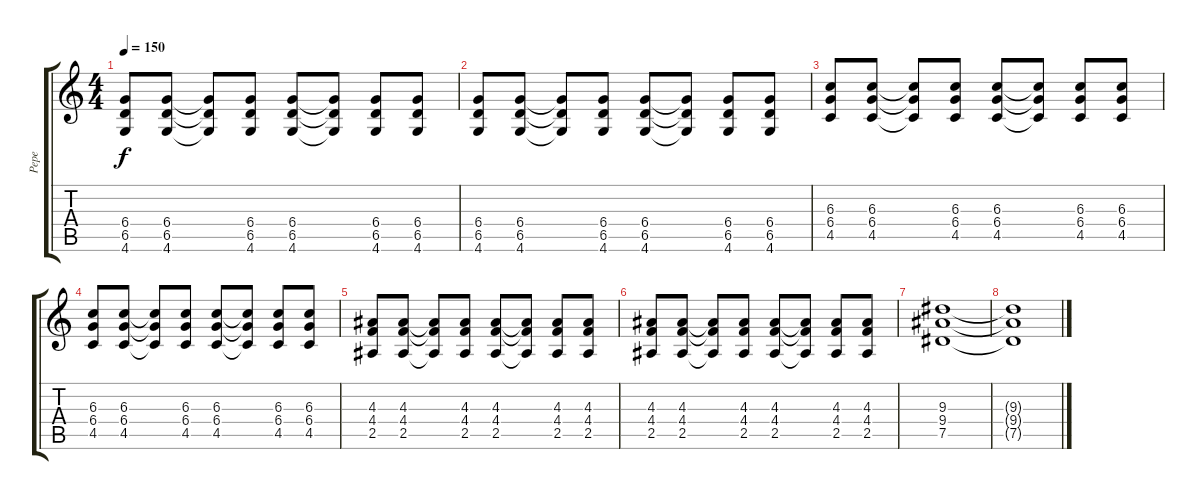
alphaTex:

\track ("Pepe" "Pepe") {instrument distortionguitar}
\staff {score tabs}
\tuning (Eb4 Bb3 Gb3 Db3 Ab2 Eb2) {hide}
\ts (4 4)
\tempo 150
\clef g2
\ks c
(6.4 6.5 4.6).8{dy f} (6.4 6.5 4.6).8 (6.4{t} 6.5{t} 4.6{t}).8 (6.4 6.5 4.6).8 (6.4 6.5 4.6).8 (6.4{t} 6.5{t} 4.6{t}).8 (6.4 6.5 4.6).8 (6.4 6.5 4.6).8 |
(6.4 6.5 4.6).8 (6.4 6.5 4.6).8 (6.4{t} 6.5{t} 4.6{t}).8 (6.4 6.5 4.6).8 (6.4 6.5 4.6).8 (6.4{t} 6.5{t} 4.6{t}).8 (6.4 6.5 4.6).8 (6.4 6.5 4.6).8 |
(6.3 6.4 4.5).8 (6.3 6.4 4.5).8 (6.3{t} 6.4{t} 4.5{t}).8 (6.3 6.4 4.5).8 (6.3 6.4 4.5).8 (6.3{t} 6.4{t} 4.5{t}).8 (6.3 6.4 4.5).8 (6.3 6.4 4.5).8 |
(6.3 6.4 4.5).8 (6.3 6.4 4.5).8 (6.3{t} 6.4{t} 4.5{t}).8 (6.3 6.4 4.5).8 (6.3 6.4 4.5).8 (6.3{t} 6.4{t} 4.5{t}).8 (6.3 6.4 4.5).8 (6.3 6.4 4.5).8 |
(4.3 4.4 2.5).8 (4.3 4.4 2.5).8 (4.3{t} 4.4{t} 2.5{t}).8 (4.3 4.4 2.5).8 (4.3 4.4 2.5).8 (4.3{t} 4.4{t} 2.5{t}).8 (4.3 4.4 2.5).8 (4.3 4.4 2.5).8 |
(4.3 4.4 2.5).8 (4.3 4.4 2.5).8 (4.3{t} 4.4{t} 2.5{t}).8 (4.3 4.4 2.5).8 (4.3 4.4 2.5).8 (4.3{t} 4.4{t} 2.5{t}).8 (4.3 4.4 2.5).8 (4.3 4.4 2.5).8 |
(9.3 9.4 7.5).1 |
(9.3{t} 9.4{t} 7.5{t}).1
